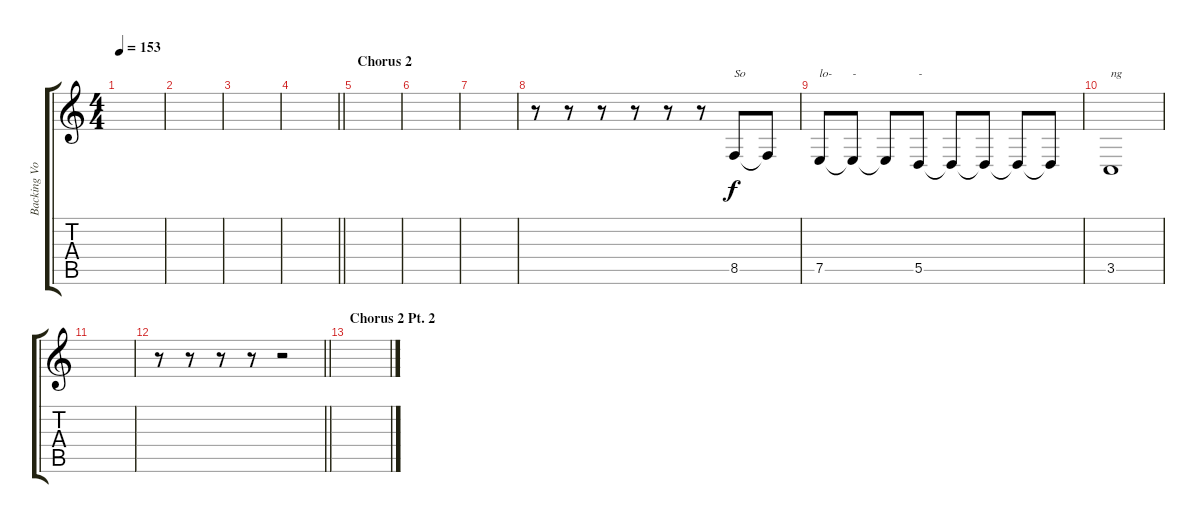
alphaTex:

\track ("Backing Vocals" "Backing Vo") {instrument clarinet}
\staff {score tabs}
\tuning (E4 B3 G3 D3 A2 D2) {hide}
\ts (4 4)
\tempo 153
\clef g2
\ks c
|
|
|
\barLineRight lightlight
|
\section ("" "Chorus 2")
|
|
|
r.8 r.8 r.8 r.8 r.8 r.8 8.5.8{txt "So"} 8.5{t}.8 |
7.5.8{txt "lo-"} 7.5{t}.8{txt "-"} 7.5{t}.8 5.5.8{txt "-"} 5.5{t}.8 5.5{t}.8 5.5{t}.8 5.5{t}.8 |
3.5.1{txt "ng"} |
|
\barLineRight lightlight
r.8 r.8 r.8 r.8 r.2 |
\section ("" "Chorus 2 Pt. 2")
